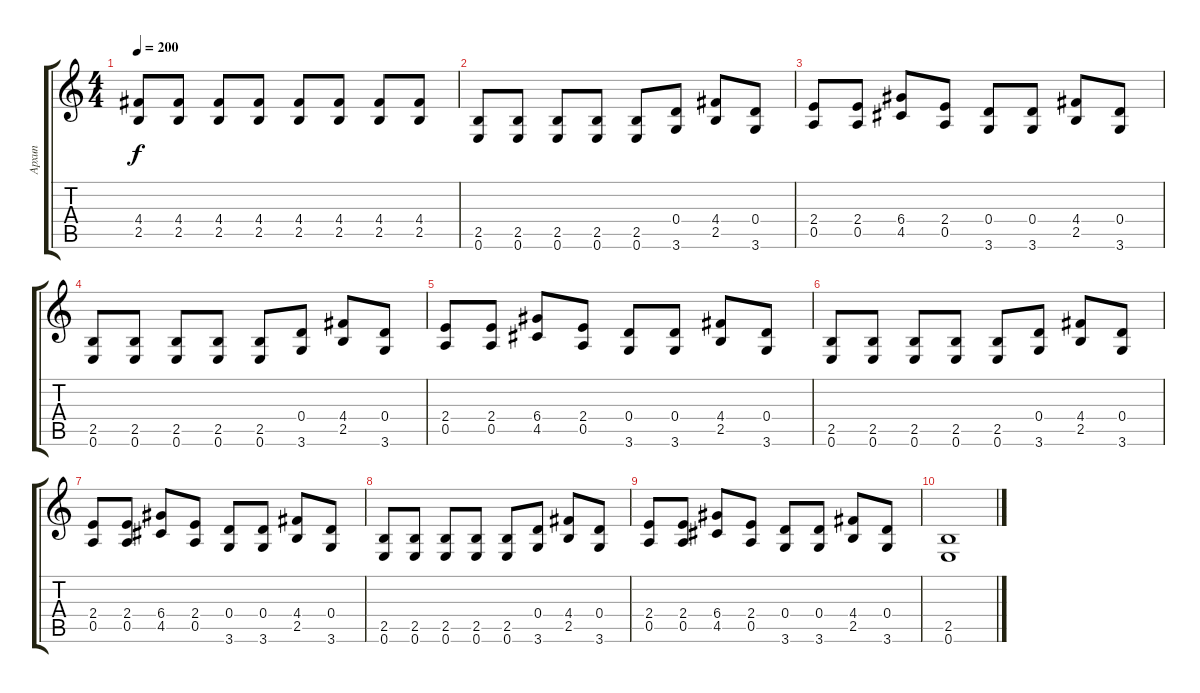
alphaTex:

\track ("Архип" "Архип") {instrument distortionguitar}
\staff {score tabs}
\tuning (E4 B3 G3 D3 A2 E2) {hide}
\ts (4 4)
\tempo 200
\clef g2
\ks c
(4.4 2.5).8{dy f} (4.4 2.5).8 (4.4 2.5).8 (4.4 2.5).8 (4.4 2.5).8 (4.4 2.5).8 (4.4 2.5).8 (4.4 2.5).8 |
(2.5 0.6).8 (2.5 0.6).8 (2.5 0.6).8 (2.5 0.6).8 (2.5 0.6).8 (0.4 3.6).8 (4.4 2.5).8 (0.4 3.6).8 |
(2.4 0.5).8 (2.4 0.5).8 (6.4 4.5).8 (2.4 0.5).8 (0.4 3.6).8 (0.4 3.6).8 (4.4 2.5).8 (0.4 3.6).8 |
(2.5 0.6).8 (2.5 0.6).8 (2.5 0.6).8 (2.5 0.6).8 (2.5 0.6).8 (0.4 3.6).8 (4.4 2.5).8 (0.4 3.6).8 |
(2.4 0.5).8 (2.4 0.5).8 (6.4 4.5).8 (2.4 0.5).8 (0.4 3.6).8 (0.4 3.6).8 (4.4 2.5).8 (0.4 3.6).8 |
(2.5 0.6).8 (2.5 0.6).8 (2.5 0.6).8 (2.5 0.6).8 (2.5 0.6).8 (0.4 3.6).8 (4.4 2.5).8 (0.4 3.6).8 |
(2.4 0.5).8 (2.4 0.5).8 (6.4 4.5).8 (2.4 0.5).8 (0.4 3.6).8 (0.4 3.6).8 (4.4 2.5).8 (0.4 3.6).8 |
(2.5 0.6).8 (2.5 0.6).8 (2.5 0.6).8 (2.5 0.6).8 (2.5 0.6).8 (0.4 3.6).8 (4.4 2.5).8 (0.4 3.6).8 |
(2.4 0.5).8 (2.4 0.5).8 (6.4 4.5).8 (2.4 0.5).8 (0.4 3.6).8 (0.4 3.6).8 (4.4 2.5).8 (0.4 3.6).8 |
(2.5 0.6).1
